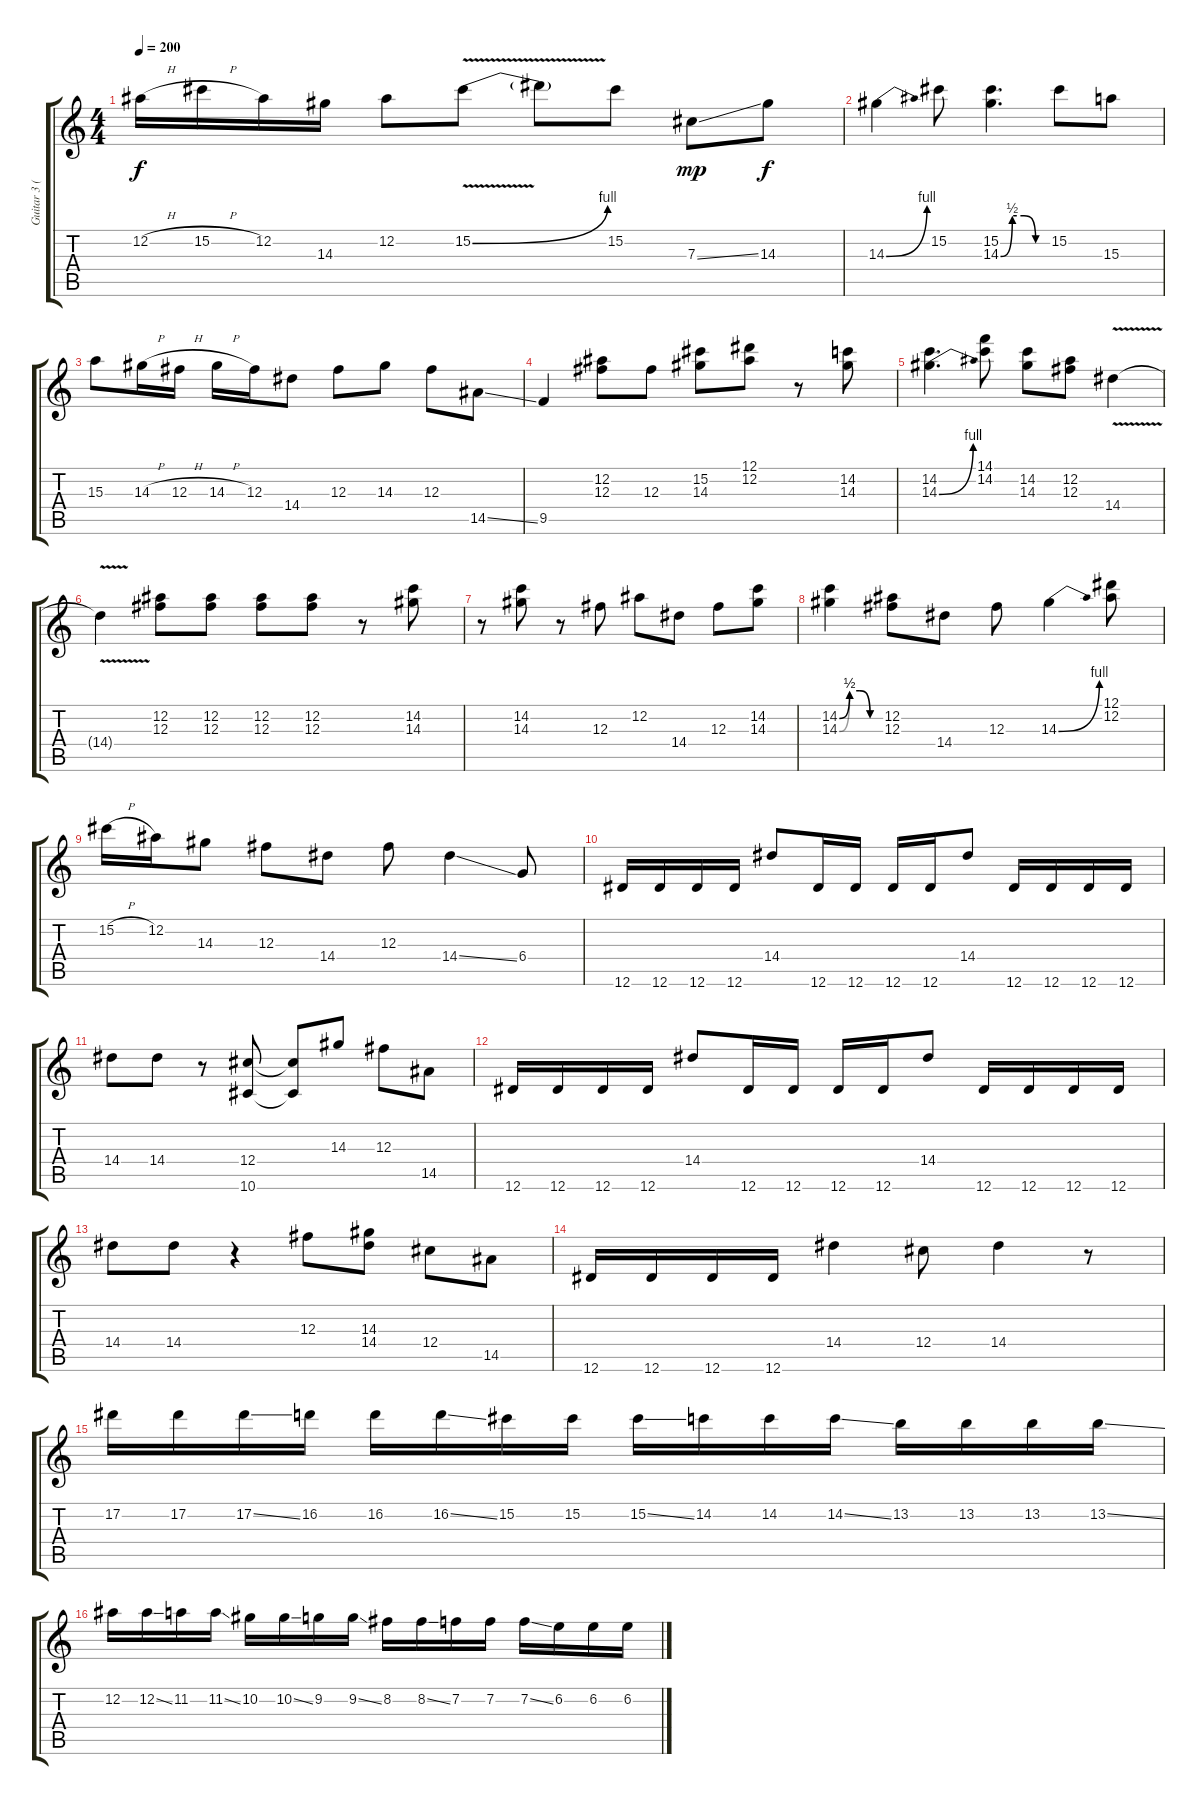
\track ("Guitar 3 (solo)" "Guitar 3 (") {instrument distortionguitar}
\staff {score tabs}
\tuning (Eb4 Bb3 Gb3 Db3 Ab2 Eb2) {hide}
\ts (4 4)
\tempo 200
\clef g2
\ks c
12.2{h}.16{dy f} 15.2{h}.16 12.2.16 14.3.16 12.2.8 15.2{be (bend 0 0 60 4) v}.8 15.2{t}.8 15.2.8 7.3{ss}.8{dy mp} 14.3.8{dy f} |
14.3{be (bend 0 0 60 4)}.4 15.2.8 (15.2 14.3{be (custom 0 0 15 2 30 2 45 0 60 0)}).4{d} 15.2.8 15.3.8 |
15.3.8 14.3{h}.16 12.3{h}.16 14.3{h}.16 12.3.16 14.4.8 12.3.8 14.3.8 12.3.8 14.5{ss}.8 |
9.5.4 (12.2 12.3).8 12.3.8 (15.2 14.3).8 (12.1 12.2).8 r.8 (14.2 14.3).8 |
(14.2 14.3{be (bend 0 0 60 4)}).4{d} (14.1 14.2).8 (14.2 14.3).8 (12.2 12.3).8 14.4{v}.4 |
14.4{t}.4 (12.2 12.3).8 (12.2 12.3).8 (12.2 12.3).8 (12.2 12.3).8 r.8 (14.2 14.3).8 |
r.8 (14.2 14.3).8 r.8 12.3.8 12.2.8 14.4.8 12.3.8 (14.2 14.3).8 |
(14.2{be (custom 0 0 15 2 30 2 45 0 60 0)} 14.3{be (custom 0 0 15 2 30 2 45 0 60 0)}).4 (12.2 12.3).8 14.4.8 12.3.8 14.3{be (bend 0 0 60 4)}.4 (12.1 12.2).8 |
15.2{h}.16 12.2.16 14.3.8 12.3.8 14.4.8 12.3.8 14.4{ss}.4 6.4.8 |
12.6.16 12.6.16 12.6.16 12.6.16 14.4.8 12.6.16 12.6.16 12.6.16 12.6.16 14.4.8 12.6.16 12.6.16 12.6.16 12.6.16 |
14.4.8 14.4.8 r.8 (12.4 10.6).8 (12.4{t} 10.6{t}).8 14.3.8 12.3.8 14.5.8 |
12.6.16 12.6.16 12.6.16 12.6.16 14.4.8 12.6.16 12.6.16 12.6.16 12.6.16 14.4.8 12.6.16 12.6.16 12.6.16 12.6.16 |
14.4.8 14.4.8 r.4 12.3.8 (14.3 14.4).8 12.4.8 14.5.8 |
12.6.16 12.6.16 12.6.16 12.6.16 14.4.4 12.4.8 14.4.4 r.8 |
17.2.16 17.2.16 17.2{ss}.16 16.2.16 16.2.16 16.2{ss}.16 15.2.16 15.2.16 15.2{ss}.16 14.2.16 14.2.16 14.2{ss}.16 13.2.16 13.2.16 13.2.16 13.2{ss}.16 |
12.2.16 12.2{ss}.16 11.2.16 11.2{ss}.16 10.2.16 10.2{ss}.16 9.2.16 9.2{ss}.16 8.2.16 8.2{ss}.16 7.2.16 7.2.16 7.2{ss}.16 6.2.16 6.2.16 6.2{ss}.16
